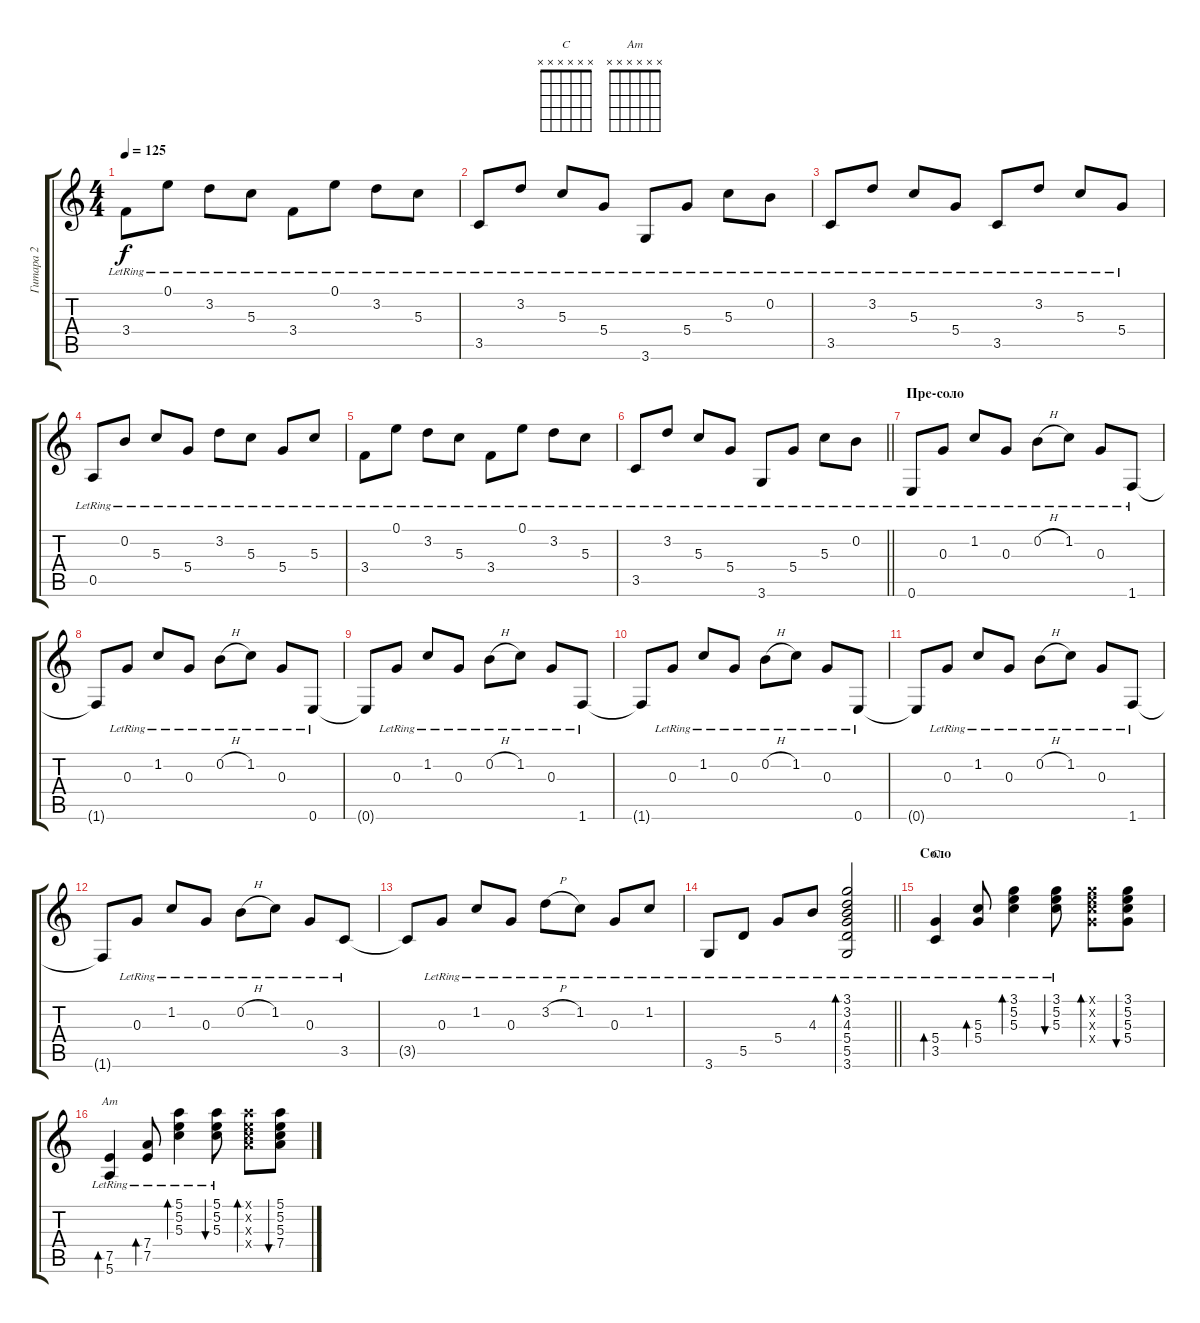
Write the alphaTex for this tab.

\track ("Гитара 2" "Гитара 2") {instrument acousticguitarnylon}
\staff {score tabs}
\tuning (E4 B3 G3 D3 A2 E2) {hide}
\chord ("C" x x x x x x)
\chord ("Am" x x x x x x)
\ts (4 4)
\tempo 125
\clef g2
\ks c
3.4{lr}.8{dy f} 0.1{lr}.8 3.2{lr}.8 5.3{lr}.8 3.4{lr}.8 0.1{lr}.8 3.2{lr}.8 5.3{lr}.8 |
3.5{lr}.8 3.2{lr}.8 5.3{lr}.8 5.4{lr}.8 3.6{lr}.8 5.4{lr}.8 5.3{lr}.8 0.2{lr}.8 |
3.5{lr}.8 3.2{lr}.8 5.3{lr}.8 5.4{lr}.8 3.5{lr}.8 3.2{lr}.8 5.3{lr}.8 5.4{lr}.8 |
0.5{lr}.8 0.2{lr}.8 5.3{lr}.8 5.4{lr}.8 3.2{lr}.8 5.3{lr}.8 5.4{lr}.8 5.3{lr}.8 |
3.4{lr}.8 0.1{lr}.8 3.2{lr}.8 5.3{lr}.8 3.4{lr}.8 0.1{lr}.8 3.2{lr}.8 5.3{lr}.8 |
\barLineRight lightlight
3.5{lr}.8 3.2{lr}.8 5.3{lr}.8 5.4{lr}.8 3.6{lr}.8 5.4{lr}.8 5.3{lr}.8 0.2{lr}.8 |
\section ("" "Пре-соло")
0.6{lr}.8 0.3{lr}.8 1.2{lr}.8 0.3{lr}.8 0.2{h lr}.8 1.2{lr}.8 0.3{lr}.8 1.6{lr}.8 |
1.6{t}.8 0.3{lr}.8 1.2{lr}.8 0.3{lr}.8 0.2{h lr}.8 1.2{lr}.8 0.3{lr}.8 0.6{lr}.8 |
0.6{t}.8 0.3{lr}.8 1.2{lr}.8 0.3{lr}.8 0.2{h lr}.8 1.2{lr}.8 0.3{lr}.8 1.6{lr}.8 |
1.6{t}.8 0.3{lr}.8 1.2{lr}.8 0.3{lr}.8 0.2{h lr}.8 1.2{lr}.8 0.3{lr}.8 0.6{lr}.8 |
0.6{t}.8 0.3{lr}.8 1.2{lr}.8 0.3{lr}.8 0.2{h lr}.8 1.2{lr}.8 0.3{lr}.8 1.6{lr}.8 |
1.6{t}.8 0.3{lr}.8 1.2{lr}.8 0.3{lr}.8 0.2{h lr}.8 1.2{lr}.8 0.3{lr}.8 3.5{lr}.8 |
3.5{t}.8 0.3{lr}.8 1.2{lr}.8 0.3{lr}.8 3.2{h lr}.8 1.2{lr}.8 0.3{lr}.8 1.2{lr}.8 |
\barLineRight lightlight
3.6{lr}.8 5.5{lr}.8 5.4{lr}.8 4.3{lr}.8 (3.1{lr} 3.2{lr} 4.3{lr} 5.4{lr} 5.5{lr} 3.6{lr}).2{bd 60} |
\section ("" "Соло")
(5.4{lr} 3.5{lr}).4{bd 60 ch "C" volume 11} (5.3{lr} 5.4{lr}).8{bd 60} (3.1{lr} 5.2{lr} 5.3{lr}).4{bd 60} (3.1{lr} 5.2{lr} 5.3{lr}).8{bu 60} (3.1{x} 5.2{x} 5.3{x} 5.4{x}).8{bd 60} (3.1 5.2 5.3 5.4).8{bu 60} |
(7.5{lr} 5.6{lr}).4{bd 60 ch "Am"} (7.4{lr} 7.5{lr}).8{bd 60} (5.1{lr} 5.2{lr} 5.3{lr}).4{bd 60} (5.1{lr} 5.2{lr} 5.3{lr}).8{bu 60} (5.1{x} 5.2{x} 5.3{x} 7.4{x}).8{bd 60} (5.1 5.2 5.3 7.4).8{bu 60}
